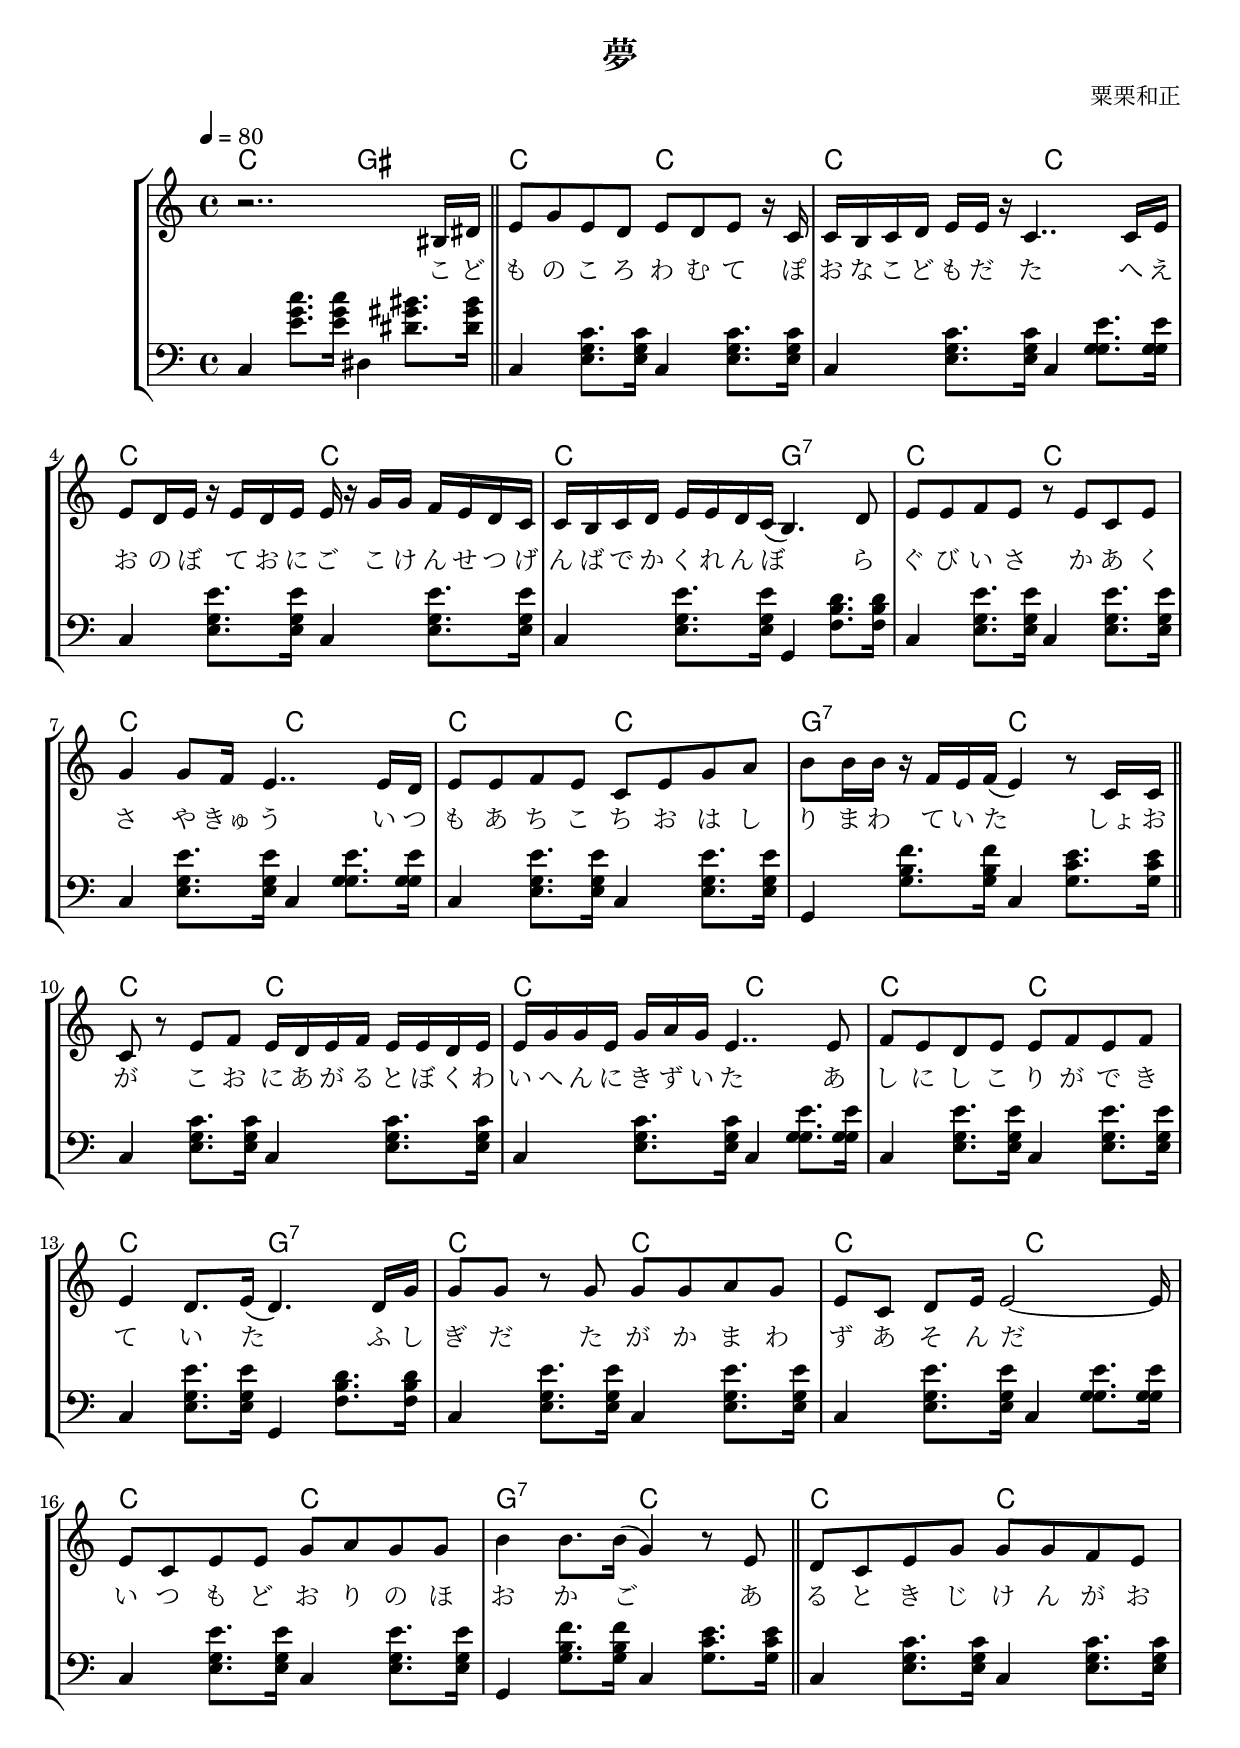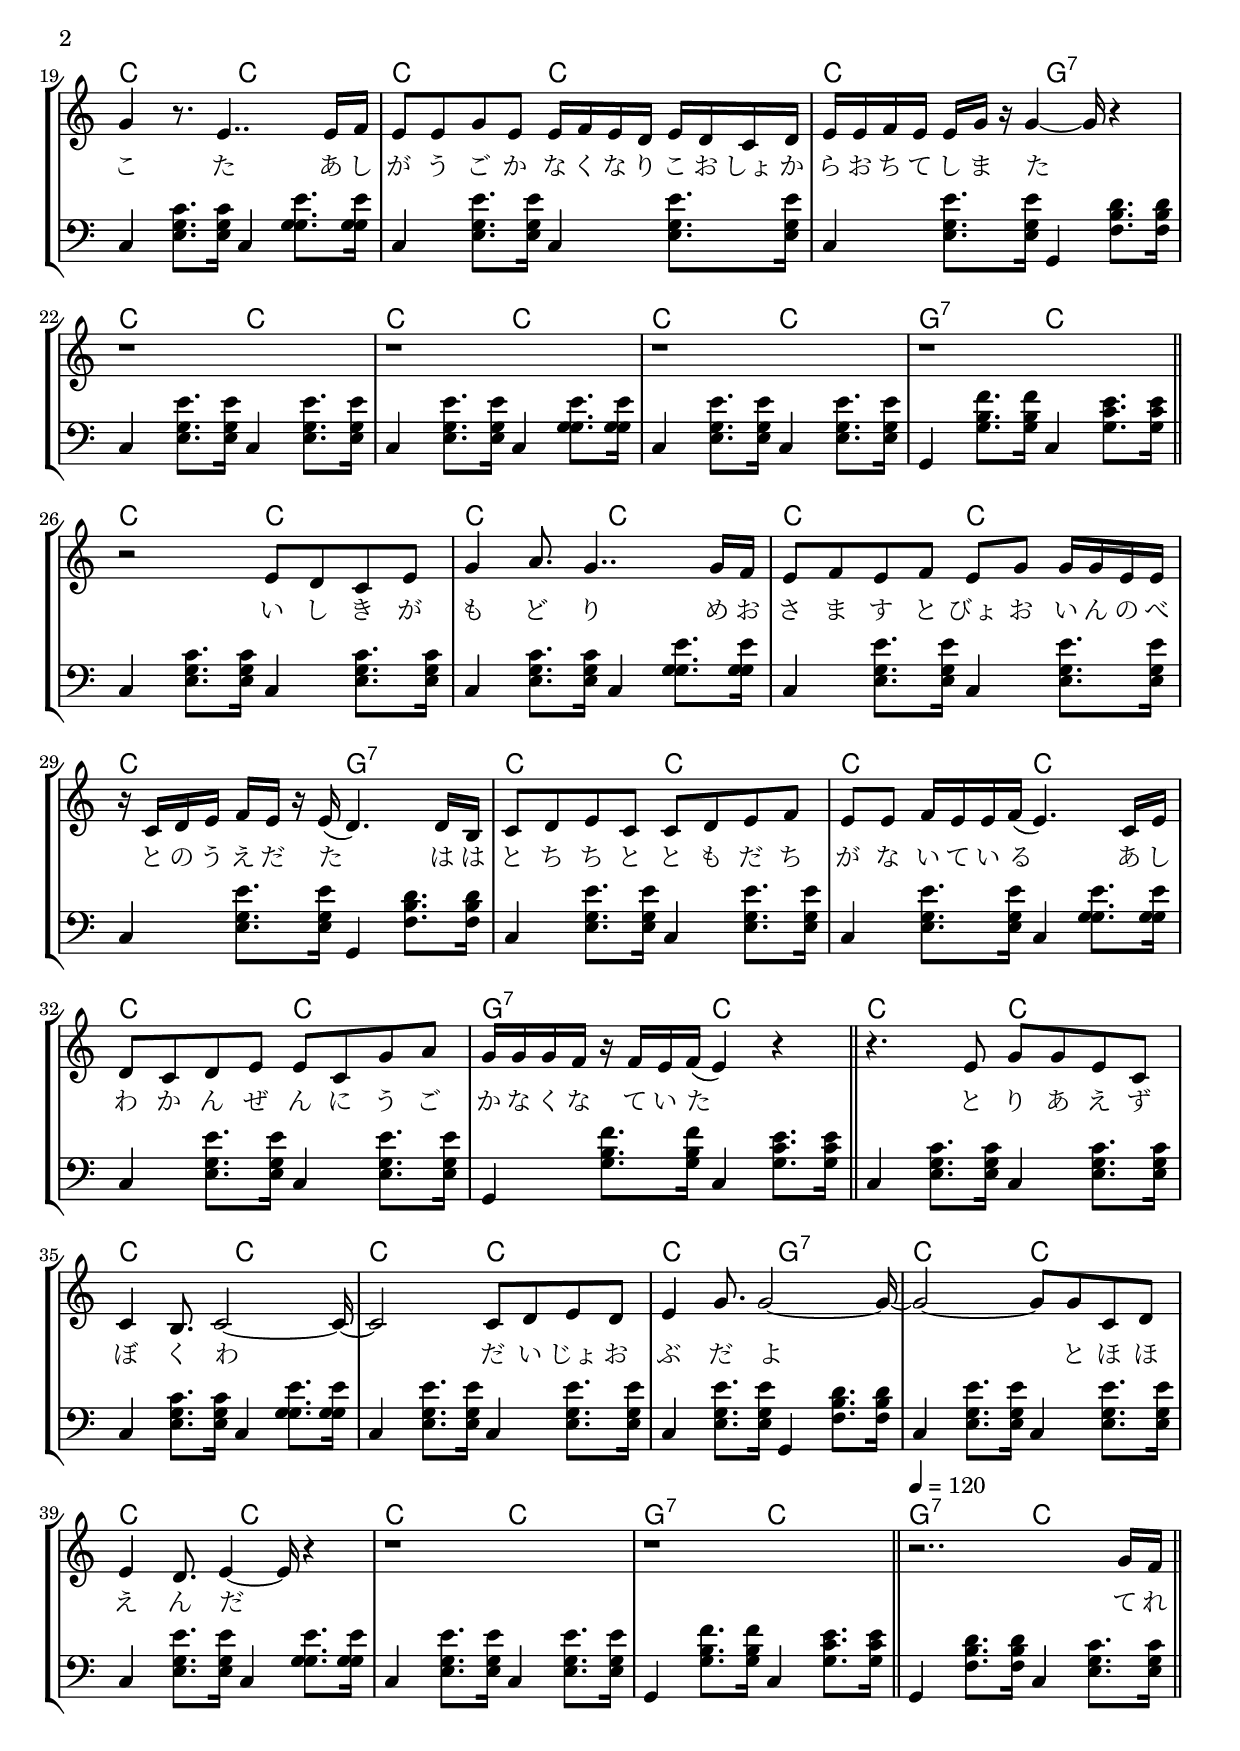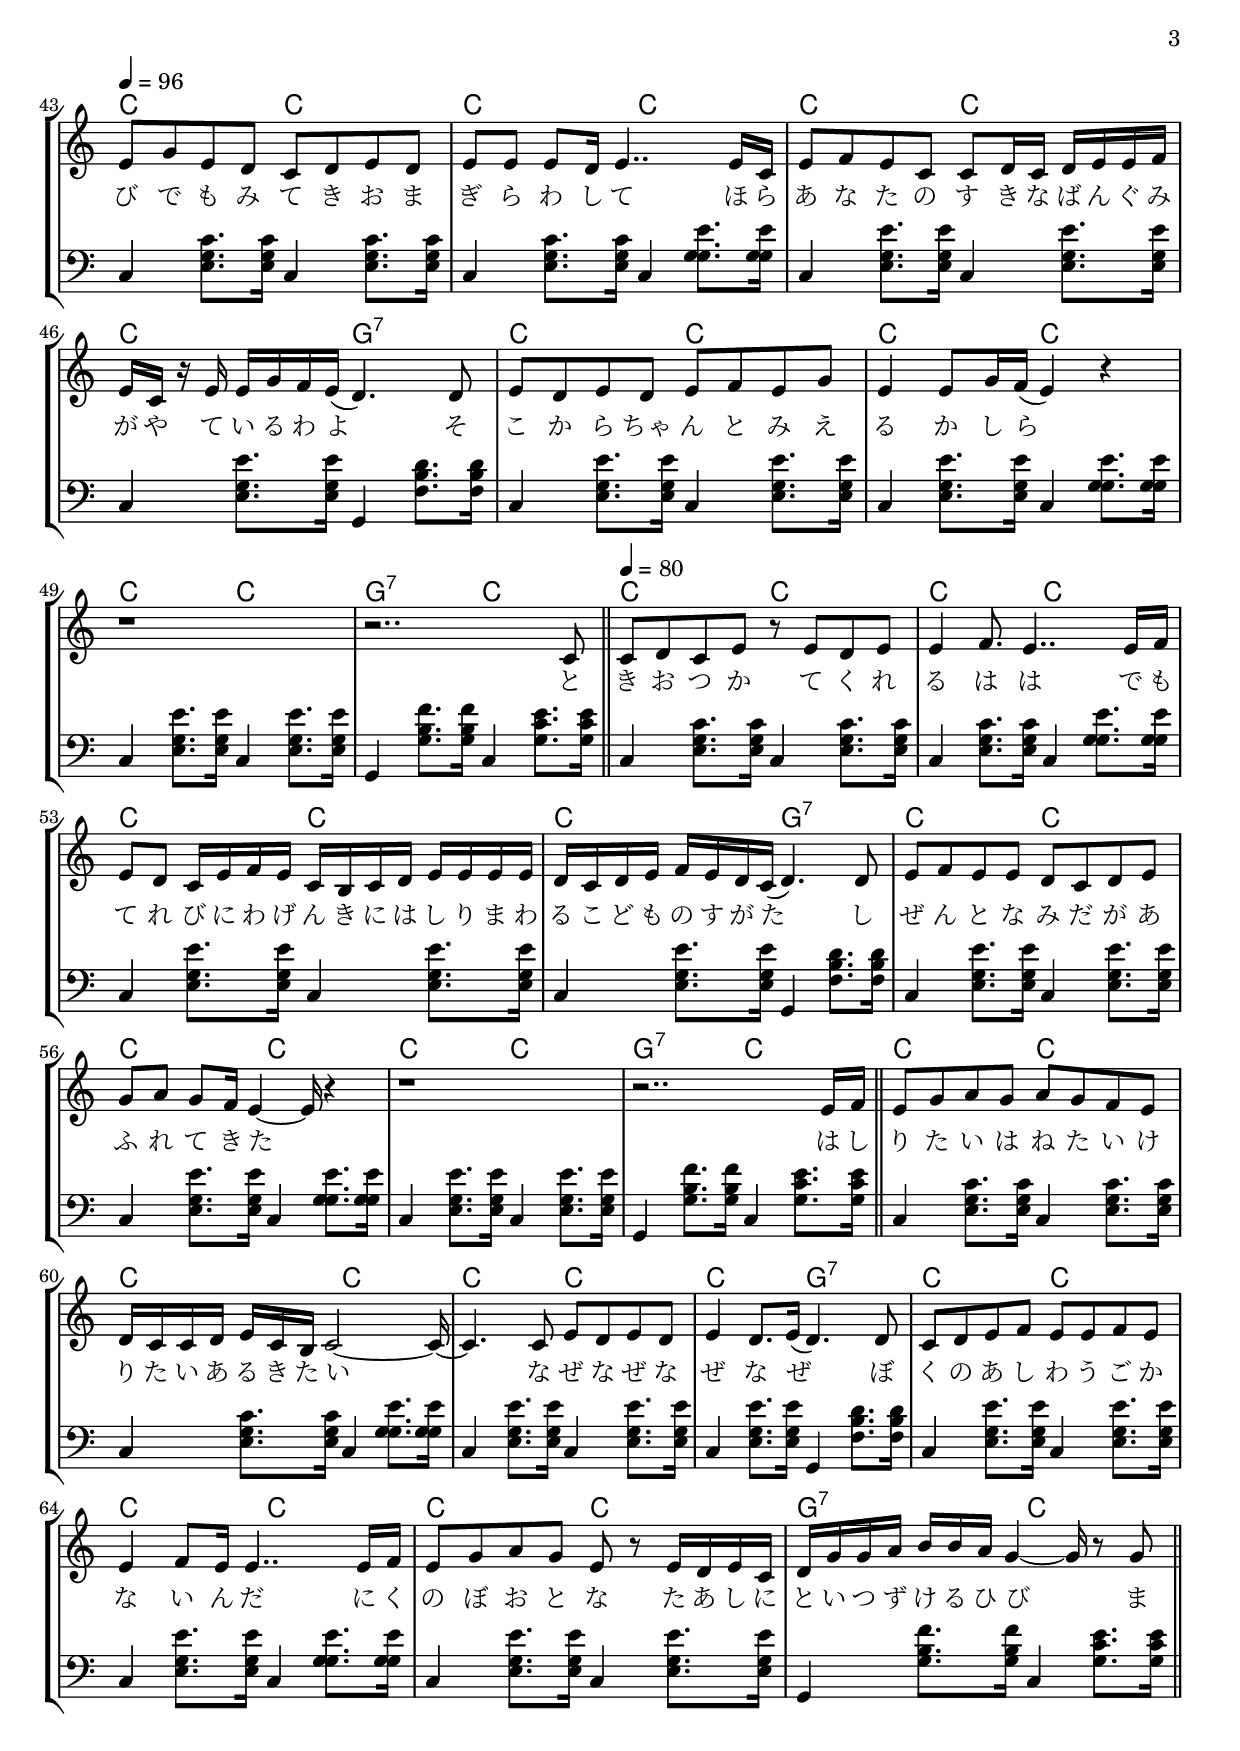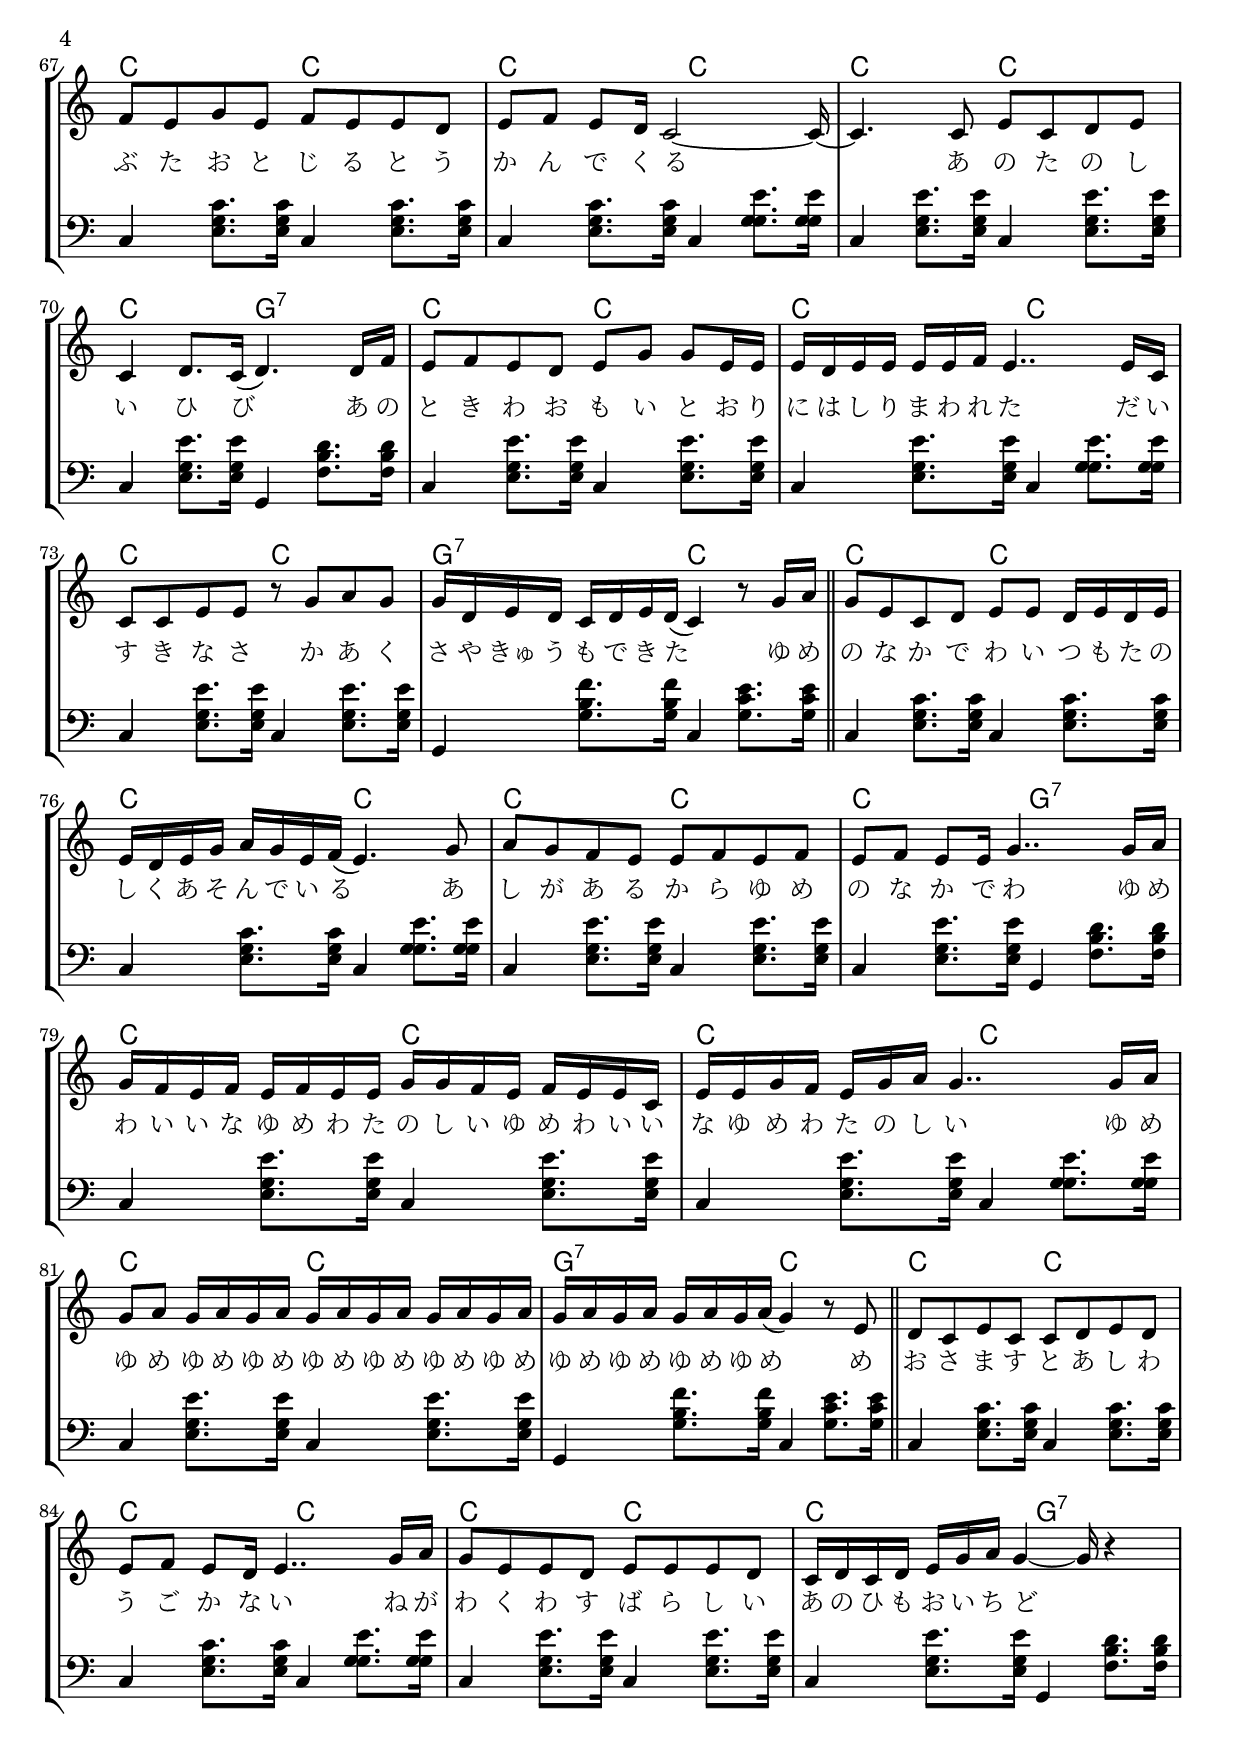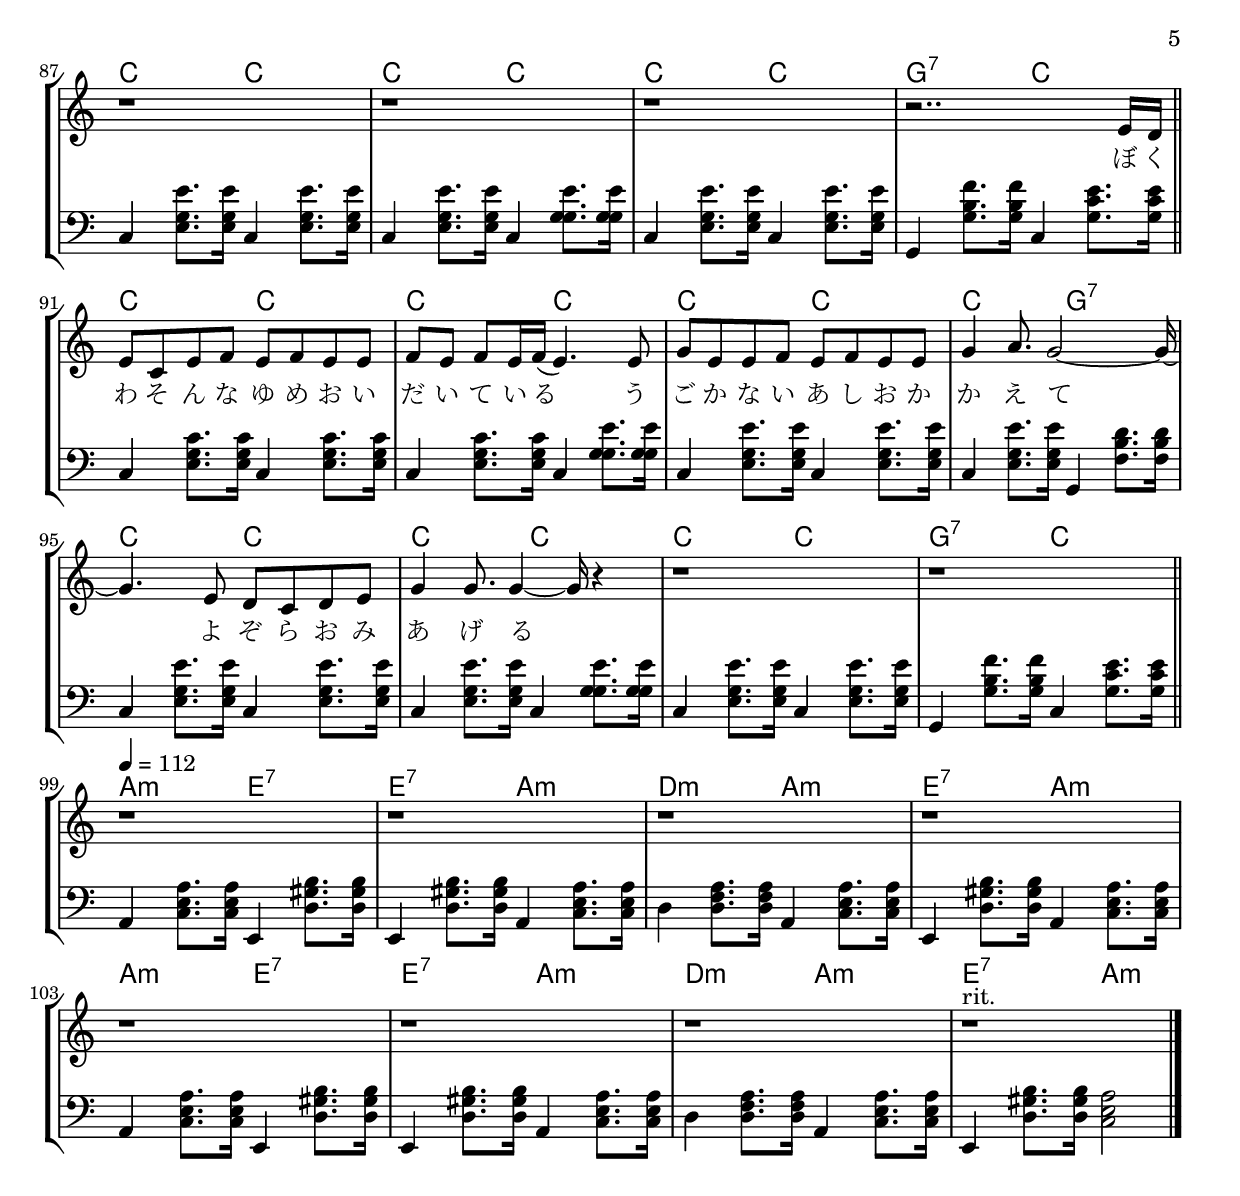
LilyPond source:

\version "2.12.1"

\header {
	title = \markup {夢}
	composer = \markup \center-column {粟栗和正}
}

harmony = \chordmode {
	c2 gis 

	c c c c c c c g:7 c c c c c c g:7 c 

	c c c c c c c g:7 c c c c c c g:7 c 

	c c c c c c c g:7 c c c c c c g:7 c 

	c c c c c c c g:7 c c c c c c g:7 c 

	c c c c c c c g:7 c c c c c c g:7 c 

	g:7 c 

	c c c c c c c g:7 c c c c c c g:7 c 

	c c c c c c c g:7 c c c c c c g:7 c 

	c c c c c c c g:7 c c c c c c g:7 c 

	c c c c c c c g:7 c c c c c c g:7 c 

	c c c c c c c g:7 c c c c c c g:7 c 

	c c c c c c c g:7 c c c c c c g:7 c 

	c c c c c c c g:7 c c c c c c g:7 c 

	a:m e:7 e:7 a:m d:m a:m e:7 a:m a:m e:7 e:7 a:m d:m a:m e:7 a:m 
}

melody = {
	\key c \major
	\tempo 4 = 80
	r2.. 
	\set Staff.midiInstrument = #"fss0.29"
	bis16  dis'16 
	e'8  g'8  e'8  d'8  e'8  d'8  e'8  r16  c'16 
	c'16  b16  c'16  d'16  e'16  e'16  r16  c'4..  c'16  e'16 
	e'8  d'16  e'16  r16  e'16  d'16  e'16  e'16  r16  g'16  g'16  f'16  e'16  d'16  c'16 
	c'16  b16  c'16  d'16  e'16  e'16  d'16  c'16  (b4.)  d'8 
	e'8  e'8  f'8  e'8  r8  e'8  c'8  e'8 
	g'4  g'8  f'16  e'4..  e'16  d'16 
	e'8  e'8  f'8  e'8  c'8  e'8  g'8  a'8 
	b'8  b'16  b'16  r16  f'16  e'16  f'16  (e'4)  	r8 	\set Staff.midiInstrument = #"fss0.29"
	c'16  c'16 
	c'8  r8  e'8  f'8  e'16  d'16  e'16  f'16  e'16  e'16  d'16  e'16 
	e'16  g'16  g'16  e'16  g'16  a'16  g'16  e'4..  e'8 
	f'8  e'8  d'8  e'8  e'8  f'8  e'8  f'8 
	e'4  d'8.  e'16  (d'4.)  d'16  g'16 
	g'8  g'8  r8  g'8  g'8  g'8  a'8  g'8 
	e'8  c'8  d'8  e'16  e'2~e'16 
	e'8  c'8  e'8  e'8  g'8  a'8  g'8  g'8 
	b'4  b'8.  b'16  (g'4)  	r8 	\set Staff.midiInstrument = #"mmi0.38"
	e'8 
	d'8  c'8  e'8  g'8  g'8  g'8  f'8  e'8 
	g'4  r8.  e'4..  e'16  f'16 
	e'8  e'8  g'8  e'8  e'16  f'16  e'16  d'16  e'16  d'16  c'16  d'16 
	e'16  e'16  f'16  e'16  e'16  g'16  r16  g'4~g'16  	r4 r1 r1 r1 r1 	\set Staff.midiInstrument = #"fss0.29"
	r2 e'8  d'8  c'8  e'8 
	g'4  a'8.  g'4..  g'16  f'16 
	e'8  f'8  e'8  f'8  e'8  g'8  g'16  g'16  e'16  e'16 
	r16  c'16  d'16  e'16  f'16  e'16  r16  e'16  (d'4.)  d'16  b16 
	c'8  d'8  e'8  c'8  c'8  d'8  e'8  f'8 
	e'8  e'8  f'16  e'16  e'16  f'16  (e'4.)  c'16  e'16 
	d'8  c'8  d'8  e'8  e'8  c'8  g'8  a'8 
	g'16  g'16  g'16  f'16  r16  f'16  e'16  f'16  (e'4)  	r4 	\set Staff.midiInstrument = #"fss0.29"
	r4. e'8  g'8  g'8  e'8  c'8 
	c'4  b8.  c'2~c'16~ 
	c'2  c'8  d'8  e'8  d'8 
	e'4  g'8.  g'2~g'16~ 
	g'2~g'8  g'8  c'8  d'8 
	e'4  d'8.  e'4~e'16  	r4 r1 r1 	\tempo 4 = 120
	r2.. 
	\set Staff.midiInstrument = #"fss0.42"
	g'16  f'16 
		\tempo 4 = 96
e'8  g'8  e'8  d'8  c'8  d'8  e'8  d'8 
	e'8  e'8  e'8  d'16  e'4..  e'16  c'16 
	e'8  f'8  e'8  c'8  c'8  d'16  c'16  d'16  e'16  e'16  f'16 
	e'16  c'16  r16  e'16  e'16  g'16  f'16  e'16  (d'4.)  d'8 
	e'8  d'8  e'8  d'8  e'8  f'8  e'8  g'8 
	e'4  e'8  g'16  f'16  (e'4)  	r4 r1 r2.. 	\set Staff.midiInstrument = #"fss0.29"
	c'8 
		\tempo 4 = 80
c'8  d'8  c'8  e'8  r8  e'8  d'8  e'8 
	e'4  f'8.  e'4..  e'16  f'16 
	e'8  d'8  c'16  e'16  f'16  e'16  c'16  b16  c'16  d'16  e'16  e'16  e'16  e'16 
	d'16  c'16  d'16  e'16  f'16  e'16  d'16  c'16  (d'4.)  d'8 
	e'8  f'8  e'8  e'8  d'8  c'8  d'8  e'8 
	g'8  a'8  g'8  f'16  e'4~e'16  	r4 r1 r2.. 	\set Staff.midiInstrument = #"fss0.29"
	e'16  f'16 
	e'8  g'8  a'8  g'8  a'8  g'8  f'8  e'8 
	d'16  c'16  c'16  d'16  e'16  c'16  b16  c'2~c'16~ 
	c'4.  c'8  e'8  d'8  e'8  d'8 
	e'4  d'8.  e'16  (d'4.)  d'8 
	c'8  d'8  e'8  f'8  e'8  e'8  f'8  e'8 
	e'4  f'8  e'16  e'4..  e'16  f'16 
	e'8  g'8  a'8  g'8  e'8  r8  e'16  d'16  e'16  c'16 
	d'16  g'16  g'16  a'16  b'16  b'16  a'16  g'4~g'16  	r8 	\set Staff.midiInstrument = #"fss0.29"
	g'8 
	f'8  e'8  g'8  e'8  f'8  e'8  e'8  d'8 
	e'8  f'8  e'8  d'16  c'2~c'16~ 
	c'4.  c'8  e'8  c'8  d'8  e'8 
	c'4  d'8.  c'16  (d'4.)  d'16  f'16 
	e'8  f'8  e'8  d'8  e'8  g'8  g'8  e'16  e'16 
	e'16  d'16  e'16  e'16  e'16  e'16  f'16  e'4..  e'16  c'16 
	c'8  c'8  e'8  e'8  r8  g'8  a'8  g'8 
	g'16  d'16  e'16  d'16  c'16  d'16  e'16  d'16  (c'4)  	r8 	\set Staff.midiInstrument = #"fss0.29"
	g'16  a'16 
	g'8  e'8  c'8  d'8  e'8  e'8  d'16  e'16  d'16  e'16 
	e'16  d'16  e'16  g'16  a'16  g'16  e'16  f'16  (e'4.)  g'8 
	a'8  g'8  f'8  e'8  e'8  f'8  e'8  f'8 
	e'8  f'8  e'8  e'16  g'4..  g'16  a'16 
	g'16  f'16  e'16  f'16  e'16  f'16  e'16  e'16  g'16  g'16  f'16  e'16  f'16  e'16  e'16  c'16 
	e'16  e'16  g'16  f'16  e'16  g'16  a'16  g'4..  g'16  a'16 
	g'8  a'8  g'16  a'16  g'16  a'16  g'16  a'16  g'16  a'16  g'16  a'16  g'16  a'16 
	g'16  a'16  g'16  a'16  g'16  a'16  g'16  a'16  (g'4)  	r8 	\set Staff.midiInstrument = #"fss0.29"
	e'8 
	d'8  c'8  e'8  c'8  c'8  d'8  e'8  d'8 
	e'8  f'8  e'8  d'16  e'4..  g'16  a'16 
	g'8  e'8  e'8  d'8  e'8  e'8  e'8  d'8 
	c'16  d'16  c'16  d'16  e'16  g'16  a'16  g'4~g'16  	r4 r1 r1 r1 r2.. 	\set Staff.midiInstrument = #"fss0.29"
	e'16  d'16 
	e'8  c'8  e'8  f'8  e'8  f'8  e'8  e'8 
	f'8  e'8  f'8  e'16  f'16  (e'4.)  e'8 
	g'8  e'8  e'8  f'8  e'8  f'8  e'8  e'8 
	g'4  a'8.  g'2~g'16~ 
	g'4.  e'8  d'8  c'8  d'8  e'8 
	g'4  g'8.  g'4~g'16  	r4 r1 r1 	\tempo 4 = 112
	r1 | r1 | r1 | r1 | r1 | r1 | r1 | r1^"rit." \bar "|."
}

words = \lyricmode {
	
	こ  ど  も  の  こ  ろ  わ  む  て  ぽ  お  な  こ  ど  も  だ  た  へ  え  お  の  ぼ  て  お  に  ご  こ  け  ん  せ  つ  げ  ん  ば  で  か  く  れ  ん  ぼ  ら  ぐ  び  い  さ  か  あ  く  さ  や  きゅ  う  い  つ  も  あ  ち  こ  ち  お  は  し  り  ま  わ  て  い  た  
	しょ  お  が  こ  お  に  あ  が  る  と  ぼ  く  わ  い  へ  ん  に  き  ず  い  た  あ  し  に  し  こ  り  が  で  き  て  い  た  ふ  し  ぎ  だ  た  が  か  ま  わ  ず  あ  そ  ん  だ  い  つ  も  ど  お  り  の  ほ  お  か  ご  
	あ  る  と  き  じ  け  ん  が  お  こ  た  あ  し  が  う  ご  か  な  く  な  り  こ  お  しょ  か  ら  お  ち  て  し  ま  た  
	い  し  き  が  も  ど  り  め  お  さ  ま  す  と  びょ  お  い  ん  の  べ  と  の  う  え  だ  た  は  は  と  ち  ち  と  と  も  だ  ち  が  な  い  て  い  る  あ  し  わ  か  ん  ぜ  ん  に  う  ご  か  な  く  な  て  い  た  
	と  り  あ  え  ず  ぼ  く  わ  だ  い  じょ  お  ぶ  だ  よ  と  ほ  ほ  え  ん  だ  
	
	て  れ  び  で  も  み  て  き  お  ま  ぎ  ら  わ  し  て  ほ  ら  あ  な  た  の  す  き  な  ば  ん  ぐ  み  が  や  て  い  る  わ  よ  そ  こ  か  ら  ちゃ  ん  と  み  え  る  か  し  ら  
	と  き  お  つ  か  て  く  れ  る  は  は  で  も  て  れ  び  に  わ  げ  ん  き  に  は  し  り  ま  わ  る  こ  ど  も  の  す  が  た  し  ぜ  ん  と  な  み  だ  が  あ  ふ  れ  て  き  た  
	は  し  り  た  い  は  ね  た  い  け  り  た  い  あ  る  き  た  い  な  ぜ  な  ぜ  な  ぜ  な  ぜ  ぼ  く  の  あ  し  わ  う  ご  か  な  い  ん  だ  に  く  の  ぼ  お  と  な  た  あ  し  に  と  い  つ  ず  け  る  ひ  び  
	ま  ぶ  た  お  と  じ  る  と  う  か  ん  で  く  る  あ  の  た  の  し  い  ひ  び  あ  の  と  き  わ  お  も  い  と  お  り  に  は  し  り  ま  わ  れ  た  だ  い  す  き  な  さ  か  あ  く  さ  や  きゅ  う  も  で  き  た  
	ゆ  め  の  な  か  で  わ  い  つ  も  た  の  し  く  あ  そ  ん  で  い  る  あ  し  が  あ  る  か  ら  ゆ  め  の  な  か  で  わ  ゆ  め  わ  い  い  な  ゆ  め  わ  た  の  し  い  ゆ  め  わ  い  い  な  ゆ  め  わ  た  の  し  い  ゆ  め  ゆ  め  ゆ  め  ゆ  め  ゆ  め  ゆ  め  ゆ  め  ゆ  め  ゆ  め  ゆ  め  ゆ  め  ゆ  め  
	め  お  さ  ま  す  と  あ  し  わ  う  ご  か  な  い  ね  が  わ  く  わ  す  ば  ら  し  い  あ  の  ひ  も  お  い  ち  ど  
	ぼ  く  わ  そ  ん  な  ゆ  め  お  い  だ  い  て  い  る  う  ご  か  な  い  あ  し  お  か  か  え  て  よ  ぞ  ら  お  み  あ  げ  る  
	
}

tempochange = {
	\tempo 4 = 80
	r1 \bar "||"
	\tempo 4 = 80
	r1 | r1 | r1 | r1 | r1 | r1 | r1 | r1 \bar "||"
	\tempo 4 = 80
	r1 | r1 | r1 | r1 | r1 | r1 | r1 | r1 \bar "||"
	\tempo 4 = 80
	r1 | r1 | r1 | r1 | r1 | r1 | r1 | r1 \bar "||"
	\tempo 4 = 80
	r1 | r1 | r1 | r1 | r1 | r1 | r1 | r1 \bar "||"
	\tempo 4 = 80
	r1 | r1 | r1 | r1 | r1 | r1 | r1 | r1 \bar "||"
	\tempo 4 = 120
	r1 \bar "||"
	\tempo 4 = 96
	r1 | r1 | r1 | r1 | r1 | r1 | r1 | r1 \bar "||"
	\tempo 4 = 80
	r1 | r1 | r1 | r1 | r1 | r1 | r1 | r1 \bar "||"
	\tempo 4 = 80
	r1 | r1 | r1 | r1 | r1 | r1 | r1 | r1 \bar "||"
	\tempo 4 = 80
	r1 | r1 | r1 | r1 | r1 | r1 | r1 | r1 \bar "||"
	\tempo 4 = 80
	r1 | r1 | r1 | r1 | r1 | r1 | r1 | r1 \bar "||"
	\tempo 4 = 80
	r1 | r1 | r1 | r1 | r1 | r1 | r1 | r1 \bar "||"
	\tempo 4 = 80
	r1 | r1 | r1 | r1 | r1 | r1 | r1 | r1 \bar "||"
	\tempo 4 = 112
	r1 | r1 | r1 | r1 | r1 | r1 | r1 | \tempo 4 = 84 r2 \tempo 4 = 74 r2 \bar "|."
}

mainacc = {
	\clef bass
	\set Staff.midiInstrument = #"Electric Bass (finger)"
	\key c \major
	\tempo 4 = 80
	c4 <e' g' c''>8. <e' g' c''>16
	dis4 <dis' gis' bis'>8. <dis' gis' bis'>16
	\bar "||"

	\set Staff.midiInstrument = #"Electric Bass (finger)"
	c4 <e g c'>8. <e g c'>16
	c4 <e g c'>8. <e g c'>16
	c4 <e g c'>8. <e g c'>16
	c4 <g g e'>8. <g g e'>16
	c4 <e g e'>8. <e g e'>16
	c4 <e g e'>8. <e g e'>16
	c4 <e g e'>8. <e g e'>16
	g,4 <f b d'>8. <f b d'>16
	c4 <e g e'>8. <e g e'>16
	c4 <e g e'>8. <e g e'>16
	c4 <e g e'>8. <e g e'>16
	c4 <g g e'>8. <g g e'>16
	c4 <e g e'>8. <e g e'>16
	c4 <e g e'>8. <e g e'>16
	g,4 <g b f'>8. <g b f'>16
	c4 <g c' e'>8. <g c' e'>16
	\bar "||"

	\set Staff.midiInstrument = #"Electric Bass (finger)"
	c4 <e g c'>8. <e g c'>16
	c4 <e g c'>8. <e g c'>16
	c4 <e g c'>8. <e g c'>16
	c4 <g g e'>8. <g g e'>16
	c4 <e g e'>8. <e g e'>16
	c4 <e g e'>8. <e g e'>16
	c4 <e g e'>8. <e g e'>16
	g,4 <f b d'>8. <f b d'>16
	c4 <e g e'>8. <e g e'>16
	c4 <e g e'>8. <e g e'>16
	c4 <e g e'>8. <e g e'>16
	c4 <g g e'>8. <g g e'>16
	c4 <e g e'>8. <e g e'>16
	c4 <e g e'>8. <e g e'>16
	g,4 <g b f'>8. <g b f'>16
	c4 <g c' e'>8. <g c' e'>16
	\bar "||"

	\set Staff.midiInstrument = #"Electric Bass (finger)"
	c4 <e g c'>8. <e g c'>16
	c4 <e g c'>8. <e g c'>16
	c4 <e g c'>8. <e g c'>16
	c4 <g g e'>8. <g g e'>16
	c4 <e g e'>8. <e g e'>16
	c4 <e g e'>8. <e g e'>16
	c4 <e g e'>8. <e g e'>16
	g,4 <f b d'>8. <f b d'>16
	c4 <e g e'>8. <e g e'>16
	c4 <e g e'>8. <e g e'>16
	c4 <e g e'>8. <e g e'>16
	c4 <g g e'>8. <g g e'>16
	c4 <e g e'>8. <e g e'>16
	c4 <e g e'>8. <e g e'>16
	g,4 <g b f'>8. <g b f'>16
	c4 <g c' e'>8. <g c' e'>16
	\bar "||"

	\set Staff.midiInstrument = #"Electric Bass (finger)"
	c4 <e g c'>8. <e g c'>16
	c4 <e g c'>8. <e g c'>16
	c4 <e g c'>8. <e g c'>16
	c4 <g g e'>8. <g g e'>16
	c4 <e g e'>8. <e g e'>16
	c4 <e g e'>8. <e g e'>16
	c4 <e g e'>8. <e g e'>16
	g,4 <f b d'>8. <f b d'>16
	c4 <e g e'>8. <e g e'>16
	c4 <e g e'>8. <e g e'>16
	c4 <e g e'>8. <e g e'>16
	c4 <g g e'>8. <g g e'>16
	c4 <e g e'>8. <e g e'>16
	c4 <e g e'>8. <e g e'>16
	g,4 <g b f'>8. <g b f'>16
	c4 <g c' e'>8. <g c' e'>16
	\bar "||"

	\set Staff.midiInstrument = #"Electric Bass (finger)"
	c4 <e g c'>8. <e g c'>16
	c4 <e g c'>8. <e g c'>16
	c4 <e g c'>8. <e g c'>16
	c4 <g g e'>8. <g g e'>16
	c4 <e g e'>8. <e g e'>16
	c4 <e g e'>8. <e g e'>16
	c4 <e g e'>8. <e g e'>16
	g,4 <f b d'>8. <f b d'>16
	c4 <e g e'>8. <e g e'>16
	c4 <e g e'>8. <e g e'>16
	c4 <e g e'>8. <e g e'>16
	c4 <g g e'>8. <g g e'>16
	c4 <e g e'>8. <e g e'>16
	c4 <e g e'>8. <e g e'>16
	g,4 <g b f'>8. <g b f'>16
	c4 <g c' e'>8. <g c' e'>16
	\bar "||"

	\set Staff.midiInstrument = #"Electric Bass (finger)"
	\tempo 4 = 120
	g,4 <f b d'>8. <f b d'>16
	c4 <e g c'>8. <e g c'>16
	\bar "||"

	\set Staff.midiInstrument = #"Electric Bass (finger)"
	\tempo 4 = 96
	c4 <e g c'>8. <e g c'>16
	c4 <e g c'>8. <e g c'>16
	c4 <e g c'>8. <e g c'>16
	c4 <g g e'>8. <g g e'>16
	c4 <e g e'>8. <e g e'>16
	c4 <e g e'>8. <e g e'>16
	c4 <e g e'>8. <e g e'>16
	g,4 <f b d'>8. <f b d'>16
	c4 <e g e'>8. <e g e'>16
	c4 <e g e'>8. <e g e'>16
	c4 <e g e'>8. <e g e'>16
	c4 <g g e'>8. <g g e'>16
	c4 <e g e'>8. <e g e'>16
	c4 <e g e'>8. <e g e'>16
	g,4 <g b f'>8. <g b f'>16
	c4 <g c' e'>8. <g c' e'>16
	\bar "||"

	\set Staff.midiInstrument = #"Electric Bass (finger)"
	\tempo 4 = 80
	c4 <e g c'>8. <e g c'>16
	c4 <e g c'>8. <e g c'>16
	c4 <e g c'>8. <e g c'>16
	c4 <g g e'>8. <g g e'>16
	c4 <e g e'>8. <e g e'>16
	c4 <e g e'>8. <e g e'>16
	c4 <e g e'>8. <e g e'>16
	g,4 <f b d'>8. <f b d'>16
	c4 <e g e'>8. <e g e'>16
	c4 <e g e'>8. <e g e'>16
	c4 <e g e'>8. <e g e'>16
	c4 <g g e'>8. <g g e'>16
	c4 <e g e'>8. <e g e'>16
	c4 <e g e'>8. <e g e'>16
	g,4 <g b f'>8. <g b f'>16
	c4 <g c' e'>8. <g c' e'>16
	\bar "||"

	\set Staff.midiInstrument = #"Electric Bass (finger)"
	c4 <e g c'>8. <e g c'>16
	c4 <e g c'>8. <e g c'>16
	c4 <e g c'>8. <e g c'>16
	c4 <g g e'>8. <g g e'>16
	c4 <e g e'>8. <e g e'>16
	c4 <e g e'>8. <e g e'>16
	c4 <e g e'>8. <e g e'>16
	g,4 <f b d'>8. <f b d'>16
	c4 <e g e'>8. <e g e'>16
	c4 <e g e'>8. <e g e'>16
	c4 <e g e'>8. <e g e'>16
	c4 <g g e'>8. <g g e'>16
	c4 <e g e'>8. <e g e'>16
	c4 <e g e'>8. <e g e'>16
	g,4 <g b f'>8. <g b f'>16
	c4 <g c' e'>8. <g c' e'>16
	\bar "||"

	\set Staff.midiInstrument = #"Electric Bass (finger)"
	c4 <e g c'>8. <e g c'>16
	c4 <e g c'>8. <e g c'>16
	c4 <e g c'>8. <e g c'>16
	c4 <g g e'>8. <g g e'>16
	c4 <e g e'>8. <e g e'>16
	c4 <e g e'>8. <e g e'>16
	c4 <e g e'>8. <e g e'>16
	g,4 <f b d'>8. <f b d'>16
	c4 <e g e'>8. <e g e'>16
	c4 <e g e'>8. <e g e'>16
	c4 <e g e'>8. <e g e'>16
	c4 <g g e'>8. <g g e'>16
	c4 <e g e'>8. <e g e'>16
	c4 <e g e'>8. <e g e'>16
	g,4 <g b f'>8. <g b f'>16
	c4 <g c' e'>8. <g c' e'>16
	\bar "||"

	\set Staff.midiInstrument = #"Electric Bass (finger)"
	c4 <e g c'>8. <e g c'>16
	c4 <e g c'>8. <e g c'>16
	c4 <e g c'>8. <e g c'>16
	c4 <g g e'>8. <g g e'>16
	c4 <e g e'>8. <e g e'>16
	c4 <e g e'>8. <e g e'>16
	c4 <e g e'>8. <e g e'>16
	g,4 <f b d'>8. <f b d'>16
	c4 <e g e'>8. <e g e'>16
	c4 <e g e'>8. <e g e'>16
	c4 <e g e'>8. <e g e'>16
	c4 <g g e'>8. <g g e'>16
	c4 <e g e'>8. <e g e'>16
	c4 <e g e'>8. <e g e'>16
	g,4 <g b f'>8. <g b f'>16
	c4 <g c' e'>8. <g c' e'>16
	\bar "||"

	\set Staff.midiInstrument = #"Electric Bass (finger)"
	c4 <e g c'>8. <e g c'>16
	c4 <e g c'>8. <e g c'>16
	c4 <e g c'>8. <e g c'>16
	c4 <g g e'>8. <g g e'>16
	c4 <e g e'>8. <e g e'>16
	c4 <e g e'>8. <e g e'>16
	c4 <e g e'>8. <e g e'>16
	g,4 <f b d'>8. <f b d'>16
	c4 <e g e'>8. <e g e'>16
	c4 <e g e'>8. <e g e'>16
	c4 <e g e'>8. <e g e'>16
	c4 <g g e'>8. <g g e'>16
	c4 <e g e'>8. <e g e'>16
	c4 <e g e'>8. <e g e'>16
	g,4 <g b f'>8. <g b f'>16
	c4 <g c' e'>8. <g c' e'>16
	\bar "||"

	\set Staff.midiInstrument = #"Electric Bass (finger)"
	c4 <e g c'>8. <e g c'>16
	c4 <e g c'>8. <e g c'>16
	c4 <e g c'>8. <e g c'>16
	c4 <g g e'>8. <g g e'>16
	c4 <e g e'>8. <e g e'>16
	c4 <e g e'>8. <e g e'>16
	c4 <e g e'>8. <e g e'>16
	g,4 <f b d'>8. <f b d'>16
	c4 <e g e'>8. <e g e'>16
	c4 <e g e'>8. <e g e'>16
	c4 <e g e'>8. <e g e'>16
	c4 <g g e'>8. <g g e'>16
	c4 <e g e'>8. <e g e'>16
	c4 <e g e'>8. <e g e'>16
	g,4 <g b f'>8. <g b f'>16
	c4 <g c' e'>8. <g c' e'>16
	\bar "||"

	\set Staff.midiInstrument = #"Electric Bass (finger)"
	\tempo 4 = 112
	a,4 <c e a>8. <c e a>16
	e,4 <d gis b>8. <d gis b>16
	e,4 <d gis b>8. <d gis b>16
	a,4 <c e a>8. <c e a>16
	d4 <d f a>8. <d f a>16
	a,4 <c e a>8. <c e a>16
	e,4 <d gis b>8. <d gis b>16
	a,4 <c e a>8. <c e a>16
	a,4 <c e a>8. <c e a>16
	e,4 <d gis b>8. <d gis b>16
	e,4 <d gis b>8. <d gis b>16
	a,4 <c e a>8. <c e a>16
	d4 <d f a>8. <d f a>16
	a,4 <c e a>8. <c e a>16
	e,4 <d gis b>8. <d gis b>16
	<c e a>2
	\bar "|."
}

subacc = {
	\clef bass
	\set Staff.midiInstrument = #"Lead 5 (charang)"
	\key c \major
	\tempo 4 = 80
	r2
	r2
	\bar "||"

	\set Staff.midiInstrument = #"Lead 5 (charang)"
	r2
	r2
	r2
	r2
	r2
	r2
	r2
	r2
	r2
	r2
	r2
	r2
	r2
	r2
	r2
	r2
	\bar "||"

	\set Staff.midiInstrument = #"Lead 5 (charang)"
	r2
	r2
	r2
	r2
	r2
	r2
	r2
	r2
	r2
	r2
	r2
	r2
	r2
	r2
	r2
	r2
	\bar "||"

	\set Staff.midiInstrument = #"Lead 5 (charang)"
	r2
	r2
	r2
	r2
	r2
	r2
	r2
	r2
	r2
	r2
	r2
	r2
	r2
	r2
	r2
	r2
	\bar "||"

	\set Staff.midiInstrument = #"Lead 5 (charang)"
	r2
	r2
	r2
	r2
	r2
	r2
	r2
	r2
	r2
	r2
	r2
	r2
	r2
	r2
	r2
	r2
	\bar "||"

	\set Staff.midiInstrument = #"Lead 5 (charang)"
	r2
	r2
	r2
	r2
	r2
	r2
	r2
	r2
	r2
	r2
	r2
	r2
	r2
	r2
	r2
	r2
	\bar "||"

	\set Staff.midiInstrument = #"Ocarina"
	\tempo 4 = 120
	r2
	r2
	\bar "||"

	\set Staff.midiInstrument = #"Lead 5 (charang)"
	\tempo 4 = 96
	r2
	r2
	r2
	r2
	r2
	r2
	r2
	r2
	r2
	r2
	r2
	r2
	r2
	r2
	r2
	r2
	\bar "||"

	\set Staff.midiInstrument = #"Lead 5 (charang)"
	\tempo 4 = 80
	r2
	r2
	r2
	r2
	r2
	r2
	r2
	r2
	r2
	r2
	r2
	r2
	r2
	r2
	r2
	r2
	\bar "||"

	\set Staff.midiInstrument = #"Lead 5 (charang)"
	r2
	r2
	r2
	r2
	r2
	r2
	r2
	r2
	r2
	r2
	r2
	r2
	r2
	r2
	r2
	r2
	\bar "||"

	\set Staff.midiInstrument = #"Lead 5 (charang)"
	r2
	r2
	r2
	r2
	r2
	r2
	r2
	r2
	r2
	r2
	r2
	r2
	r2
	r2
	r2
	r2
	\bar "||"

	\set Staff.midiInstrument = #"Lead 5 (charang)"
	r2
	r2
	r2
	r2
	r2
	r2
	r2
	r2
	r2
	r2
	r2
	r2
	r2
	r2
	r2
	r2
	\bar "||"

	\set Staff.midiInstrument = #"Lead 5 (charang)"
	r2
	r2
	r2
	r2
	r2
	r2
	r2
	r2
	r2
	r2
	r2
	r2
	r2
	r2
	r2
	r2
	\bar "||"

	\set Staff.midiInstrument = #"Lead 5 (charang)"
	r2
	r2
	r2
	r2
	r2
	r2
	r2
	r2
	r2
	r2
	r2
	r2
	r2
	r2
	r2
	r2
	\bar "||"

	\set Staff.midiInstrument = #"Lead 5 (charang)"
	\tempo 4 = 112
	r2
	r2
	r2
	r2
	r2
	r2
	r2
	r2
	r2
	r2
	r2
	r2
	r2
	r2
	r2
	r2
	\bar "|."
}

percA = {
	\drummode {
	r1  \bar "||"
	r2. hho4  |r1  |r2. hho4  |r1  |r2. hho4  |r1  |r2. hho4  |r1  \bar "||"
	r2. hho4  |r1  |r2. hho4  |r1  |r2. hho4  |r1  |r2. hho4  |r1  \bar "||"
	r2. hho4  |r1  |r2. hho4  |r1  |r2. hho4  |r1  |r2. hho4  |r1  \bar "||"
	r2. hho4  |r1  |r2. hho4  |r1  |r2. hho4  |r1  |r2. hho4  |r1  \bar "||"
	r2. hho4  |r1  |r2. hho4  |r1  |r2. hho4  |r1  |r2. hho4  |r1  \bar "||"
	\times 16/32{ hh2 hh8. hh1 r4 r16 } \bar "||"
	r2. hho4  |r1  |r2. hho4  |r1  |r2. hho4  |r1  |r2. hho4  |r1  \bar "||"
	r2. hho4  |r1  |r2. hho4  |r1  |r2. hho4  |r1  |r2. hho4  |r1  \bar "||"
	r2. hho4  |r1  |r2. hho4  |r1  |r2. hho4  |r1  |r2. hho4  |r1  \bar "||"
	r2. hho4  |r1  |r2. hho4  |r1  |r2. hho4  |r1  |r2. hho4  |r1  \bar "||"
	r2. hho4  |r1  |r2. hho4  |r1  |r2. hho4  |r1  |r2. hho4  |r1  \bar "||"
	r2. hho4  |r1  |r2. hho4  |r1  |r2. hho4  |r1  |r2. hho4  |r1  \bar "||"
	r2. hho4  |r1  |r2. hho4  |r1  |r2. hho4  |r1  |r2. hho4  |r1  \bar "||"
	r2. hho4  |r1  |r2. hho4  |r1  |r2. hho4  |r1  |r2. hho4  |r1  \bar "|."
	}
}

percB = {
	\drummode {
	r4 hh4. r16 hh8 hh8 hh16  \bar "||"
	r4 hh4 hh2  |hh4 hh4 hh4 hh4  |hh4 hh4 hh4 r16 hh8.  |hh4 hh4 hh4 hh4  |r4 hh4 hh2  |hh4 hh4 hh4 hh4  |hh4 hh4 hh4 r16 hh8.  |r4 hh4. r16 hh8 hh8 hh16  \bar "||"
	r4 hh4 hh2  |hh4 hh4 hh4 hh4  |hh4 hh4 hh4 r16 hh8.  |hh4 hh4 hh4 hh4  |r4 hh4 hh2  |hh4 hh4 hh4 hh4  |hh4 hh4 hh4 r16 hh8.  |r4 hh4. r16 hh8 hh8 hh16  \bar "||"
	r4 hh4 hh2  |hh4 hh4 hh4 hh4  |hh4 hh4 hh4 r16 hh8.  |hh4 hh4 hh4 hh4  |r4 hh4 hh2  |hh4 hh4 hh4 hh4  |hh4 hh4 hh4 r16 hh8.  |r4 hh4. r16 hh8 hh8 hh16  \bar "||"
	r4 hh4 hh2  |hh4 hh4 hh4 hh4  |hh4 hh4 hh4 r16 hh8.  |hh4 hh4 hh4 hh4  |r4 hh4 hh2  |hh4 hh4 hh4 hh4  |hh4 hh4 hh4 r16 hh8.  |r4 hh4. r16 hh8 hh8 hh16  \bar "||"
	r4 hh4 hh2  |hh4 hh4 hh4 hh4  |hh4 hh4 hh4 r16 hh8.  |hh4 hh4 hh4 hh4  |r4 hh4 hh2  |hh4 hh4 hh4 hh4  |hh4 hh4 hh4 r16 hh8.  |r4 hh4. r16 hh8 hh8 hh16  \bar "||"
	\times 16/32{ r8 hhp4 hhp4 hhp8 hhp1 r4 } \bar "||"
	r4 hh4 hh2  |hh4 hh4 hh4 hh4  |hh4 hh4 hh4 r16 hh8.  |hh4 hh4 hh4 hh4  |r4 hh4 hh2  |hh4 hh4 hh4 hh4  |hh4 hh4 hh4 r16 hh8.  |r4 hh4. r16 hh8 hh8 hh16  \bar "||"
	r4 hh4 hh2  |hh4 hh4 hh4 hh4  |hh4 hh4 hh4 r16 hh8.  |hh4 hh4 hh4 hh4  |r4 hh4 hh2  |hh4 hh4 hh4 hh4  |hh4 hh4 hh4 r16 hh8.  |r4 hh4. r16 hh8 hh8 hh16  \bar "||"
	r4 hh4 hh2  |hh4 hh4 hh4 hh4  |hh4 hh4 hh4 r16 hh8.  |hh4 hh4 hh4 hh4  |r4 hh4 hh2  |hh4 hh4 hh4 hh4  |hh4 hh4 hh4 r16 hh8.  |r4 hh4. r16 hh8 hh8 hh16  \bar "||"
	r4 hh4 hh2  |hh4 hh4 hh4 hh4  |hh4 hh4 hh4 r16 hh8.  |hh4 hh4 hh4 hh4  |r4 hh4 hh2  |hh4 hh4 hh4 hh4  |hh4 hh4 hh4 r16 hh8.  |r4 hh4. r16 hh8 hh8 hh16  \bar "||"
	r4 hh4 hh2  |hh4 hh4 hh4 hh4  |hh4 hh4 hh4 r16 hh8.  |hh4 hh4 hh4 hh4  |r4 hh4 hh2  |hh4 hh4 hh4 hh4  |hh4 hh4 hh4 r16 hh8.  |r4 hh4. r16 hh8 hh8 hh16  \bar "||"
	r4 hh4 hh2  |hh4 hh4 hh4 hh4  |hh4 hh4 hh4 r16 hh8.  |hh4 hh4 hh4 hh4  |r4 hh4 hh2  |hh4 hh4 hh4 hh4  |hh4 hh4 hh4 r16 hh8.  |r4 hh4. r16 hh8 hh8 hh16  \bar "||"
	r4 hh4 hh2  |hh4 hh4 hh4 hh4  |hh4 hh4 hh4 r16 hh8.  |hh4 hh4 hh4 hh4  |r4 hh4 hh2  |hh4 hh4 hh4 hh4  |hh4 hh4 hh4 r16 hh8.  |r4 hh4. r16 hh8 hh8 hh16  \bar "||"
	r4 hh4 hh2  |hh4 hh4 hh4 hh4  |hh4 hh4 hh4 r16 hh8.  |hh4 hh4 hh4 hh4  |r4 hh4 hh2  |hh4 hh4 hh4 hh4  |hh4 hh4 hh4 r16 hh8.  |r4 hh4. r16 hh8 hh8 hh16  \bar "|."
	}
}

percC = {
	\drummode {
	r16 hhp8 hhp8 hhp8 hhp8. hhp8 hhp8 hhp8  \bar "||"
	r16 hhp8 hhp8 hhp8 hhp8 hhp8 hhp8 hhp8 hhp16  |r16 hhp8 hhp8 hhp8 hhp8 hhp8 hhp8 hhp8 hhp16  |r16 hhp8 hhp8 hhp8 hhp8 hhp8 hhp4 hhp16  |r16 hhp8 hhp8 hhp8 hhp8 hhp8 hhp8 hhp8 hhp16  |r16 hhp8 hhp8 hhp8 hhp8 hhp8 hhp8 hhp8 hhp16  |r16 hhp8 hhp8 hhp8 hhp8 hhp8 hhp8 hhp8 hhp16  |r16 hhp8 hhp8 hhp8 hhp8 hhp8 hhp4 hhp16  |r16 hhp8 hhp8 hhp8 hhp8. hhp8 hhp8 hhp8  \bar "||"
	r16 hhp8 hhp8 hhp8 hhp8 hhp8 hhp8 hhp8 hhp16  |r16 hhp8 hhp8 hhp8 hhp8 hhp8 hhp8 hhp8 hhp16  |r16 hhp8 hhp8 hhp8 hhp8 hhp8 hhp4 hhp16  |r16 hhp8 hhp8 hhp8 hhp8 hhp8 hhp8 hhp8 hhp16  |r16 hhp8 hhp8 hhp8 hhp8 hhp8 hhp8 hhp8 hhp16  |r16 hhp8 hhp8 hhp8 hhp8 hhp8 hhp8 hhp8 hhp16  |r16 hhp8 hhp8 hhp8 hhp8 hhp8 hhp4 hhp16  |r16 hhp8 hhp8 hhp8 hhp8. hhp8 hhp8 hhp8  \bar "||"
	r16 hhp8 hhp8 hhp8 hhp8 hhp8 hhp8 hhp8 hhp16  |r16 hhp8 hhp8 hhp8 hhp8 hhp8 hhp8 hhp8 hhp16  |r16 hhp8 hhp8 hhp8 hhp8 hhp8 hhp4 hhp16  |r16 hhp8 hhp8 hhp8 hhp8 hhp8 hhp8 hhp8 hhp16  |r16 hhp8 hhp8 hhp8 hhp8 hhp8 hhp8 hhp8 hhp16  |r16 hhp8 hhp8 hhp8 hhp8 hhp8 hhp8 hhp8 hhp16  |r16 hhp8 hhp8 hhp8 hhp8 hhp8 hhp4 hhp16  |r16 hhp8 hhp8 hhp8 hhp8. hhp8 hhp8 hhp8  \bar "||"
	r16 hhp8 hhp8 hhp8 hhp8 hhp8 hhp8 hhp8 hhp16  |r16 hhp8 hhp8 hhp8 hhp8 hhp8 hhp8 hhp8 hhp16  |r16 hhp8 hhp8 hhp8 hhp8 hhp8 hhp4 hhp16  |r16 hhp8 hhp8 hhp8 hhp8 hhp8 hhp8 hhp8 hhp16  |r16 hhp8 hhp8 hhp8 hhp8 hhp8 hhp8 hhp8 hhp16  |r16 hhp8 hhp8 hhp8 hhp8 hhp8 hhp8 hhp8 hhp16  |r16 hhp8 hhp8 hhp8 hhp8 hhp8 hhp4 hhp16  |r16 hhp8 hhp8 hhp8 hhp8. hhp8 hhp8 hhp8  \bar "||"
	r16 hhp8 hhp8 hhp8 hhp8 hhp8 hhp8 hhp8 hhp16  |r16 hhp8 hhp8 hhp8 hhp8 hhp8 hhp8 hhp8 hhp16  |r16 hhp8 hhp8 hhp8 hhp8 hhp8 hhp4 hhp16  |r16 hhp8 hhp8 hhp8 hhp8 hhp8 hhp8 hhp8 hhp16  |r16 hhp8 hhp8 hhp8 hhp8 hhp8 hhp8 hhp8 hhp16  |r16 hhp8 hhp8 hhp8 hhp8 hhp8 hhp8 hhp8 hhp16  |r16 hhp8 hhp8 hhp8 hhp8 hhp8 hhp4 hhp16  |r16 hhp8 hhp8 hhp8 hhp8. hhp8 hhp8 hhp8  \bar "||"
	r1  \bar "||"
	r16 hhp8 hhp8 hhp8 hhp8 hhp8 hhp8 hhp8 hhp16  |r16 hhp8 hhp8 hhp8 hhp8 hhp8 hhp8 hhp8 hhp16  |r16 hhp8 hhp8 hhp8 hhp8 hhp8 hhp4 hhp16  |r16 hhp8 hhp8 hhp8 hhp8 hhp8 hhp8 hhp8 hhp16  |r16 hhp8 hhp8 hhp8 hhp8 hhp8 hhp8 hhp8 hhp16  |r16 hhp8 hhp8 hhp8 hhp8 hhp8 hhp8 hhp8 hhp16  |r16 hhp8 hhp8 hhp8 hhp8 hhp8 hhp4 hhp16  |r16 hhp8 hhp8 hhp8 hhp8. hhp8 hhp8 hhp8  \bar "||"
	r16 hhp8 hhp8 hhp8 hhp8 hhp8 hhp8 hhp8 hhp16  |r16 hhp8 hhp8 hhp8 hhp8 hhp8 hhp8 hhp8 hhp16  |r16 hhp8 hhp8 hhp8 hhp8 hhp8 hhp4 hhp16  |r16 hhp8 hhp8 hhp8 hhp8 hhp8 hhp8 hhp8 hhp16  |r16 hhp8 hhp8 hhp8 hhp8 hhp8 hhp8 hhp8 hhp16  |r16 hhp8 hhp8 hhp8 hhp8 hhp8 hhp8 hhp8 hhp16  |r16 hhp8 hhp8 hhp8 hhp8 hhp8 hhp4 hhp16  |r16 hhp8 hhp8 hhp8 hhp8. hhp8 hhp8 hhp8  \bar "||"
	r16 hhp8 hhp8 hhp8 hhp8 hhp8 hhp8 hhp8 hhp16  |r16 hhp8 hhp8 hhp8 hhp8 hhp8 hhp8 hhp8 hhp16  |r16 hhp8 hhp8 hhp8 hhp8 hhp8 hhp4 hhp16  |r16 hhp8 hhp8 hhp8 hhp8 hhp8 hhp8 hhp8 hhp16  |r16 hhp8 hhp8 hhp8 hhp8 hhp8 hhp8 hhp8 hhp16  |r16 hhp8 hhp8 hhp8 hhp8 hhp8 hhp8 hhp8 hhp16  |r16 hhp8 hhp8 hhp8 hhp8 hhp8 hhp4 hhp16  |r16 hhp8 hhp8 hhp8 hhp8. hhp8 hhp8 hhp8  \bar "||"
	r16 hhp8 hhp8 hhp8 hhp8 hhp8 hhp8 hhp8 hhp16  |r16 hhp8 hhp8 hhp8 hhp8 hhp8 hhp8 hhp8 hhp16  |r16 hhp8 hhp8 hhp8 hhp8 hhp8 hhp4 hhp16  |r16 hhp8 hhp8 hhp8 hhp8 hhp8 hhp8 hhp8 hhp16  |r16 hhp8 hhp8 hhp8 hhp8 hhp8 hhp8 hhp8 hhp16  |r16 hhp8 hhp8 hhp8 hhp8 hhp8 hhp8 hhp8 hhp16  |r16 hhp8 hhp8 hhp8 hhp8 hhp8 hhp4 hhp16  |r16 hhp8 hhp8 hhp8 hhp8. hhp8 hhp8 hhp8  \bar "||"
	r16 hhp8 hhp8 hhp8 hhp8 hhp8 hhp8 hhp8 hhp16  |r16 hhp8 hhp8 hhp8 hhp8 hhp8 hhp8 hhp8 hhp16  |r16 hhp8 hhp8 hhp8 hhp8 hhp8 hhp4 hhp16  |r16 hhp8 hhp8 hhp8 hhp8 hhp8 hhp8 hhp8 hhp16  |r16 hhp8 hhp8 hhp8 hhp8 hhp8 hhp8 hhp8 hhp16  |r16 hhp8 hhp8 hhp8 hhp8 hhp8 hhp8 hhp8 hhp16  |r16 hhp8 hhp8 hhp8 hhp8 hhp8 hhp4 hhp16  |r16 hhp8 hhp8 hhp8 hhp8. hhp8 hhp8 hhp8  \bar "||"
	r16 hhp8 hhp8 hhp8 hhp8 hhp8 hhp8 hhp8 hhp16  |r16 hhp8 hhp8 hhp8 hhp8 hhp8 hhp8 hhp8 hhp16  |r16 hhp8 hhp8 hhp8 hhp8 hhp8 hhp4 hhp16  |r16 hhp8 hhp8 hhp8 hhp8 hhp8 hhp8 hhp8 hhp16  |r16 hhp8 hhp8 hhp8 hhp8 hhp8 hhp8 hhp8 hhp16  |r16 hhp8 hhp8 hhp8 hhp8 hhp8 hhp8 hhp8 hhp16  |r16 hhp8 hhp8 hhp8 hhp8 hhp8 hhp4 hhp16  |r16 hhp8 hhp8 hhp8 hhp8. hhp8 hhp8 hhp8  \bar "||"
	r16 hhp8 hhp8 hhp8 hhp8 hhp8 hhp8 hhp8 hhp16  |r16 hhp8 hhp8 hhp8 hhp8 hhp8 hhp8 hhp8 hhp16  |r16 hhp8 hhp8 hhp8 hhp8 hhp8 hhp4 hhp16  |r16 hhp8 hhp8 hhp8 hhp8 hhp8 hhp8 hhp8 hhp16  |r16 hhp8 hhp8 hhp8 hhp8 hhp8 hhp8 hhp8 hhp16  |r16 hhp8 hhp8 hhp8 hhp8 hhp8 hhp8 hhp8 hhp16  |r16 hhp8 hhp8 hhp8 hhp8 hhp8 hhp4 hhp16  |r16 hhp8 hhp8 hhp8 hhp8. hhp8 hhp8 hhp8  \bar "||"
	r16 hhp8 hhp8 hhp8 hhp8 hhp8 hhp8 hhp8 hhp16  |r16 hhp8 hhp8 hhp8 hhp8 hhp8 hhp8 hhp8 hhp16  |r16 hhp8 hhp8 hhp8 hhp8 hhp8 hhp4 hhp16  |r16 hhp8 hhp8 hhp8 hhp8 hhp8 hhp8 hhp8 hhp16  |r16 hhp8 hhp8 hhp8 hhp8 hhp8 hhp8 hhp8 hhp16  |r16 hhp8 hhp8 hhp8 hhp8 hhp8 hhp8 hhp8 hhp16  |r16 hhp8 hhp8 hhp8 hhp8 hhp8 hhp4 hhp16  |r16 hhp8 hhp8 hhp8 hhp8. hhp8 hhp8 hhp8  \bar "|."
	}
}

percD = {
	\drummode {
	r8 sn4 sn8 sn16 sn8 sn8 sn8 sn16  \bar "||"
	r8 sn4 sn4 sn4 sn8  |r8 sn4 sn4 sn4 sn8  |r8 sn4 sn4 sn4 sn8  |r8 sn4 sn4 sn4 sn8  |r8 sn4 sn4 sn4 sn8  |r8 sn4 sn4 sn4 sn8  |r8 sn4 sn4 sn4 sn8  |r8 sn4 sn8 sn16 sn8 sn8 sn8 sn16  \bar "||"
	r8 sn4 sn4 sn4 sn8  |r8 sn4 sn4 sn4 sn8  |r8 sn4 sn4 sn4 sn8  |r8 sn4 sn4 sn4 sn8  |r8 sn4 sn4 sn4 sn8  |r8 sn4 sn4 sn4 sn8  |r8 sn4 sn4 sn4 sn8  |r8 sn4 sn8 sn16 sn8 sn8 sn8 sn16  \bar "||"
	r8 sn4 sn4 sn4 sn8  |r8 sn4 sn4 sn4 sn8  |r8 sn4 sn4 sn4 sn8  |r8 sn4 sn4 sn4 sn8  |r8 sn4 sn4 sn4 sn8  |r8 sn4 sn4 sn4 sn8  |r8 sn4 sn4 sn4 sn8  |r8 sn4 sn8 sn16 sn8 sn8 sn8 sn16  \bar "||"
	r8 sn4 sn4 sn4 sn8  |r8 sn4 sn4 sn4 sn8  |r8 sn4 sn4 sn4 sn8  |r8 sn4 sn4 sn4 sn8  |r8 sn4 sn4 sn4 sn8  |r8 sn4 sn4 sn4 sn8  |r8 sn4 sn4 sn4 sn8  |r8 sn4 sn8 sn16 sn8 sn8 sn8 sn16  \bar "||"
	r8 sn4 sn4 sn4 sn8  |r8 sn4 sn4 sn4 sn8  |r8 sn4 sn4 sn4 sn8  |r8 sn4 sn4 sn4 sn8  |r8 sn4 sn4 sn4 sn8  |r8 sn4 sn4 sn4 sn8  |r8 sn4 sn4 sn4 sn8  |r8 sn4 sn8 sn16 sn8 sn8 sn8 sn16  \bar "||"
	\times 16/32{ bd4. bd4. bd8 bd2 r8 bd2 } \bar "||"
	r8 sn4 sn4 sn4 sn8  |r8 sn4 sn4 sn4 sn8  |r8 sn4 sn4 sn4 sn8  |r8 sn4 sn4 sn4 sn8  |r8 sn4 sn4 sn4 sn8  |r8 sn4 sn4 sn4 sn8  |r8 sn4 sn4 sn4 sn8  |r8 sn4 sn8 sn16 sn8 sn8 sn8 sn16  \bar "||"
	r8 sn4 sn4 sn4 sn8  |r8 sn4 sn4 sn4 sn8  |r8 sn4 sn4 sn4 sn8  |r8 sn4 sn4 sn4 sn8  |r8 sn4 sn4 sn4 sn8  |r8 sn4 sn4 sn4 sn8  |r8 sn4 sn4 sn4 sn8  |r8 sn4 sn8 sn16 sn8 sn8 sn8 sn16  \bar "||"
	r8 sn4 sn4 sn4 sn8  |r8 sn4 sn4 sn4 sn8  |r8 sn4 sn4 sn4 sn8  |r8 sn4 sn4 sn4 sn8  |r8 sn4 sn4 sn4 sn8  |r8 sn4 sn4 sn4 sn8  |r8 sn4 sn4 sn4 sn8  |r8 sn4 sn8 sn16 sn8 sn8 sn8 sn16  \bar "||"
	r8 sn4 sn4 sn4 sn8  |r8 sn4 sn4 sn4 sn8  |r8 sn4 sn4 sn4 sn8  |r8 sn4 sn4 sn4 sn8  |r8 sn4 sn4 sn4 sn8  |r8 sn4 sn4 sn4 sn8  |r8 sn4 sn4 sn4 sn8  |r8 sn4 sn8 sn16 sn8 sn8 sn8 sn16  \bar "||"
	r8 sn4 sn4 sn4 sn8  |r8 sn4 sn4 sn4 sn8  |r8 sn4 sn4 sn4 sn8  |r8 sn4 sn4 sn4 sn8  |r8 sn4 sn4 sn4 sn8  |r8 sn4 sn4 sn4 sn8  |r8 sn4 sn4 sn4 sn8  |r8 sn4 sn8 sn16 sn8 sn8 sn8 sn16  \bar "||"
	r8 sn4 sn4 sn4 sn8  |r8 sn4 sn4 sn4 sn8  |r8 sn4 sn4 sn4 sn8  |r8 sn4 sn4 sn4 sn8  |r8 sn4 sn4 sn4 sn8  |r8 sn4 sn4 sn4 sn8  |r8 sn4 sn4 sn4 sn8  |r8 sn4 sn8 sn16 sn8 sn8 sn8 sn16  \bar "||"
	r8 sn4 sn4 sn4 sn8  |r8 sn4 sn4 sn4 sn8  |r8 sn4 sn4 sn4 sn8  |r8 sn4 sn4 sn4 sn8  |r8 sn4 sn4 sn4 sn8  |r8 sn4 sn4 sn4 sn8  |r8 sn4 sn4 sn4 sn8  |r8 sn4 sn8 sn16 sn8 sn8 sn8 sn16  \bar "||"
	r8 sn4 sn4 sn4 sn8  |r8 sn4 sn4 sn4 sn8  |r8 sn4 sn4 sn4 sn8  |r8 sn4 sn4 sn4 sn8  |r8 sn4 sn4 sn4 sn8  |r8 sn4 sn4 sn4 sn8  |r8 sn4 sn4 sn4 sn8  |r8 sn4 sn8 sn16 sn8 sn8 sn8 sn16  \bar "|."
	}
}

percE = {
	\drummode {
	bd4 bd8. bd8 bd8 bd8 bd8 bd16  \bar "||"
	bd4 bd4 bd16 bd8 bd16 bd4  |bd4 bd4 bd16 bd8 bd16 bd4  |bd4 bd4 bd16 bd8 bd16 bd4  |bd4 bd4 bd16 bd8 bd16 bd4  |bd4 bd4 bd16 bd8 bd16 bd4  |bd4 bd4 bd16 bd8 bd16 bd4  |bd4 bd4 bd16 bd8 bd16 bd4  |bd4 bd8. bd8 bd8 bd8 bd8 bd16  \bar "||"
	bd4 bd4 bd16 bd8 bd16 bd4  |bd4 bd4 bd16 bd8 bd16 bd4  |bd4 bd4 bd16 bd8 bd16 bd4  |bd4 bd4 bd16 bd8 bd16 bd4  |bd4 bd4 bd16 bd8 bd16 bd4  |bd4 bd4 bd16 bd8 bd16 bd4  |bd4 bd4 bd16 bd8 bd16 bd4  |bd4 bd8. bd8 bd8 bd8 bd8 bd16  \bar "||"
	bd4 bd4 bd16 bd8 bd16 bd4  |bd4 bd4 bd16 bd8 bd16 bd4  |bd4 bd4 bd16 bd8 bd16 bd4  |bd4 bd4 bd16 bd8 bd16 bd4  |bd4 bd4 bd16 bd8 bd16 bd4  |bd4 bd4 bd16 bd8 bd16 bd4  |bd4 bd4 bd16 bd8 bd16 bd4  |bd4 bd8. bd8 bd8 bd8 bd8 bd16  \bar "||"
	bd4 bd4 bd16 bd8 bd16 bd4  |bd4 bd4 bd16 bd8 bd16 bd4  |bd4 bd4 bd16 bd8 bd16 bd4  |bd4 bd4 bd16 bd8 bd16 bd4  |bd4 bd4 bd16 bd8 bd16 bd4  |bd4 bd4 bd16 bd8 bd16 bd4  |bd4 bd4 bd16 bd8 bd16 bd4  |bd4 bd8. bd8 bd8 bd8 bd8 bd16  \bar "||"
	bd4 bd4 bd16 bd8 bd16 bd4  |bd4 bd4 bd16 bd8 bd16 bd4  |bd4 bd4 bd16 bd8 bd16 bd4  |bd4 bd4 bd16 bd8 bd16 bd4  |bd4 bd4 bd16 bd8 bd16 bd4  |bd4 bd4 bd16 bd8 bd16 bd4  |bd4 bd4 bd16 bd8 bd16 bd4  |bd4 bd8. bd8 bd8 bd8 bd8 bd16  \bar "||"
	r2 ss2  \bar "||"
	bd4 bd4 bd16 bd8 bd16 bd4  |bd4 bd4 bd16 bd8 bd16 bd4  |bd4 bd4 bd16 bd8 bd16 bd4  |bd4 bd4 bd16 bd8 bd16 bd4  |bd4 bd4 bd16 bd8 bd16 bd4  |bd4 bd4 bd16 bd8 bd16 bd4  |bd4 bd4 bd16 bd8 bd16 bd4  |bd4 bd8. bd8 bd8 bd8 bd8 bd16  \bar "||"
	bd4 bd4 bd16 bd8 bd16 bd4  |bd4 bd4 bd16 bd8 bd16 bd4  |bd4 bd4 bd16 bd8 bd16 bd4  |bd4 bd4 bd16 bd8 bd16 bd4  |bd4 bd4 bd16 bd8 bd16 bd4  |bd4 bd4 bd16 bd8 bd16 bd4  |bd4 bd4 bd16 bd8 bd16 bd4  |bd4 bd8. bd8 bd8 bd8 bd8 bd16  \bar "||"
	bd4 bd4 bd16 bd8 bd16 bd4  |bd4 bd4 bd16 bd8 bd16 bd4  |bd4 bd4 bd16 bd8 bd16 bd4  |bd4 bd4 bd16 bd8 bd16 bd4  |bd4 bd4 bd16 bd8 bd16 bd4  |bd4 bd4 bd16 bd8 bd16 bd4  |bd4 bd4 bd16 bd8 bd16 bd4  |bd4 bd8. bd8 bd8 bd8 bd8 bd16  \bar "||"
	bd4 bd4 bd16 bd8 bd16 bd4  |bd4 bd4 bd16 bd8 bd16 bd4  |bd4 bd4 bd16 bd8 bd16 bd4  |bd4 bd4 bd16 bd8 bd16 bd4  |bd4 bd4 bd16 bd8 bd16 bd4  |bd4 bd4 bd16 bd8 bd16 bd4  |bd4 bd4 bd16 bd8 bd16 bd4  |bd4 bd8. bd8 bd8 bd8 bd8 bd16  \bar "||"
	bd4 bd4 bd16 bd8 bd16 bd4  |bd4 bd4 bd16 bd8 bd16 bd4  |bd4 bd4 bd16 bd8 bd16 bd4  |bd4 bd4 bd16 bd8 bd16 bd4  |bd4 bd4 bd16 bd8 bd16 bd4  |bd4 bd4 bd16 bd8 bd16 bd4  |bd4 bd4 bd16 bd8 bd16 bd4  |bd4 bd8. bd8 bd8 bd8 bd8 bd16  \bar "||"
	bd4 bd4 bd16 bd8 bd16 bd4  |bd4 bd4 bd16 bd8 bd16 bd4  |bd4 bd4 bd16 bd8 bd16 bd4  |bd4 bd4 bd16 bd8 bd16 bd4  |bd4 bd4 bd16 bd8 bd16 bd4  |bd4 bd4 bd16 bd8 bd16 bd4  |bd4 bd4 bd16 bd8 bd16 bd4  |bd4 bd8. bd8 bd8 bd8 bd8 bd16  \bar "||"
	bd4 bd4 bd16 bd8 bd16 bd4  |bd4 bd4 bd16 bd8 bd16 bd4  |bd4 bd4 bd16 bd8 bd16 bd4  |bd4 bd4 bd16 bd8 bd16 bd4  |bd4 bd4 bd16 bd8 bd16 bd4  |bd4 bd4 bd16 bd8 bd16 bd4  |bd4 bd4 bd16 bd8 bd16 bd4  |bd4 bd8. bd8 bd8 bd8 bd8 bd16  \bar "||"
	bd4 bd4 bd16 bd8 bd16 bd4  |bd4 bd4 bd16 bd8 bd16 bd4  |bd4 bd4 bd16 bd8 bd16 bd4  |bd4 bd4 bd16 bd8 bd16 bd4  |bd4 bd4 bd16 bd8 bd16 bd4  |bd4 bd4 bd16 bd8 bd16 bd4  |bd4 bd4 bd16 bd8 bd16 bd4  |bd4 bd8. bd8 bd8 bd8 bd8 bd16  \bar "|."
	}
}

percF = {
	\drummode {
	cymc1  \bar "||"
	cymc1  |r1 |r1 |r1 |cymc1  |r1 |r1 |cymc1  \bar "||"
	cymc1  |r1 |r1 |r1 |cymc1  |r1 |r1 |cymc1  \bar "||"
	cymc1  |r1 |r1 |r1 |cymc1  |r1 |r1 |cymc1  \bar "||"
	cymc1  |r1 |r1 |r1 |cymc1  |r1 |r1 |cymc1  \bar "||"
	cymc1  |r1 |r1 |r1 |cymc1  |r1 |r1 |cymc1  \bar "||"
	\times 16/32{ r1 sn4 sn8 sn2 r8 } \bar "||"
	cymc1  |r1 |r1 |r1 |cymc1  |r1 |r1 |cymc1  \bar "||"
	cymc1  |r1 |r1 |r1 |cymc1  |r1 |r1 |cymc1  \bar "||"
	cymc1  |r1 |r1 |r1 |cymc1  |r1 |r1 |cymc1  \bar "||"
	cymc1  |r1 |r1 |r1 |cymc1  |r1 |r1 |cymc1  \bar "||"
	cymc1  |r1 |r1 |r1 |cymc1  |r1 |r1 |cymc1  \bar "||"
	cymc1  |r1 |r1 |r1 |cymc1  |r1 |r1 |cymc1  \bar "||"
	cymc1  |r1 |r1 |r1 |cymc1  |r1 |r1 |cymc1  \bar "||"
	cymc1  |r1 |r1 |r1 |cymc1  |r1 |r1 |cymc1  \bar "|."
	}
}

percG = {
	\drummode {
	r1 \bar "||"
	r1 | r1 | r1 | r1 | r1 | r1 | r1 | r1 \bar "||"
	r1 | r1 | r1 | r1 | r1 | r1 | r1 | r1 \bar "||"
	r1 | r1 | r1 | r1 | r1 | r1 | r1 | r1 \bar "||"
	r1 | r1 | r1 | r1 | r1 | r1 | r1 | r1 \bar "||"
	r1 | r1 | r1 | r1 | r1 | r1 | r1 | r1 \bar "||"
	r1 \bar "||"
	r1 | r1 | r1 | r1 | r1 | r1 | r1 | r1 \bar "||"
	r1 | r1 | r1 | r1 | r1 | r1 | r1 | r1 \bar "||"
	r1 | r1 | r1 | r1 | r1 | r1 | r1 | r1 \bar "||"
	r1 | r1 | r1 | r1 | r1 | r1 | r1 | r1 \bar "||"
	r1 | r1 | r1 | r1 | r1 | r1 | r1 | r1 \bar "||"
	r1 | r1 | r1 | r1 | r1 | r1 | r1 | r1 \bar "||"
	r1 | r1 | r1 | r1 | r1 | r1 | r1 | r1 \bar "||"
	r1 | r1 | r1 | r1 | r1 | r1 | r1 | r1 \bar "|."
	}
}

percH = {
	\drummode {
	r1 \bar "||"
	r1 | r1 | r1 | r1 | r1 | r1 | r1 | r1 \bar "||"
	r1 | r1 | r1 | r1 | r1 | r1 | r1 | r1 \bar "||"
	r1 | r1 | r1 | r1 | r1 | r1 | r1 | r1 \bar "||"
	r1 | r1 | r1 | r1 | r1 | r1 | r1 | r1 \bar "||"
	r1 | r1 | r1 | r1 | r1 | r1 | r1 | r1 \bar "||"
	\times 16/32{ r1 r2 r8 tommh4. } \bar "||"
	r1 | r1 | r1 | r1 | r1 | r1 | r1 | r1 \bar "||"
	r1 | r1 | r1 | r1 | r1 | r1 | r1 | r1 \bar "||"
	r1 | r1 | r1 | r1 | r1 | r1 | r1 | r1 \bar "||"
	r1 | r1 | r1 | r1 | r1 | r1 | r1 | r1 \bar "||"
	r1 | r1 | r1 | r1 | r1 | r1 | r1 | r1 \bar "||"
	r1 | r1 | r1 | r1 | r1 | r1 | r1 | r1 \bar "||"
	r1 | r1 | r1 | r1 | r1 | r1 | r1 | r1 \bar "||"
	r1 | r1 | r1 | r1 | r1 | r1 | r1 | r1 \bar "|."
	}
}

percI = {
	\drummode {
	r1 \bar "||"
	r1 | r1 | r1 | r1 | r1 | r1 | r1 | r1 \bar "||"
	r1 | r1 | r1 | r1 | r1 | r1 | r1 | r1 \bar "||"
	r1 | r1 | r1 | r1 | r1 | r1 | r1 | r1 \bar "||"
	r1 | r1 | r1 | r1 | r1 | r1 | r1 | r1 \bar "||"
	r1 | r1 | r1 | r1 | r1 | r1 | r1 | r1 \bar "||"
	\times 16/32{ r1 r2. tomfh4 } \bar "||"
	r1 | r1 | r1 | r1 | r1 | r1 | r1 | r1 \bar "||"
	r1 | r1 | r1 | r1 | r1 | r1 | r1 | r1 \bar "||"
	r1 | r1 | r1 | r1 | r1 | r1 | r1 | r1 \bar "||"
	r1 | r1 | r1 | r1 | r1 | r1 | r1 | r1 \bar "||"
	r1 | r1 | r1 | r1 | r1 | r1 | r1 | r1 \bar "||"
	r1 | r1 | r1 | r1 | r1 | r1 | r1 | r1 \bar "||"
	r1 | r1 | r1 | r1 | r1 | r1 | r1 | r1 \bar "||"
	r1 | r1 | r1 | r1 | r1 | r1 | r1 | r1 \bar "|."
	}
}

\score {
	<<
		\new StaffGroup <<
			\new ChordNames {\harmony}
			\new Voice = "melody" {\melody}
			\new Lyrics \lyricsto "melody" \words
			\new Staff = "mainacc" {\mainacc}
		>>
	>>
	\layout { }
}
